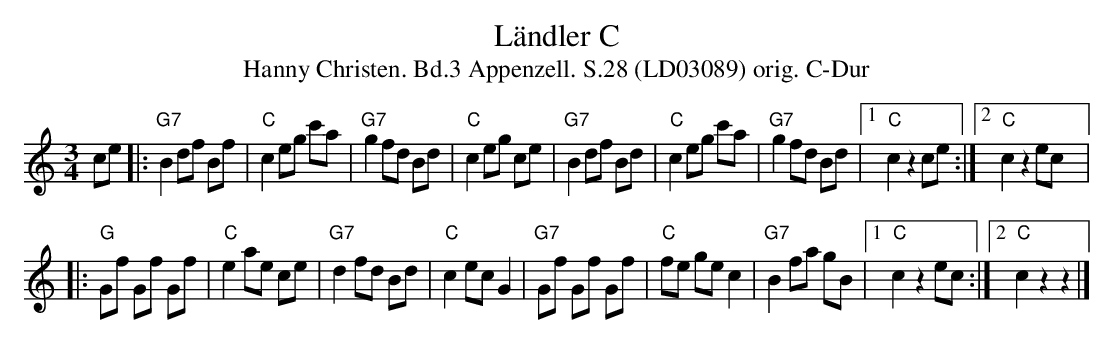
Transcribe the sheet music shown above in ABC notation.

X:1
T:Ländler C
T:Hanny Christen. Bd.3 Appenzell. S.28 (LD03089) orig. C-Dur
M:3/4
L:1/8
K:C
ce |: "G7"B2 df Bf | "C"c2 eg c'a | "G7"g2 fd Bd | "C"c2 eg ce | \
      "G7"B2 df Bd | "C"c2 eg c'a | "G7"g2 fd Bd |1 "C"c2 z2 ce :|2 "C"c2 z2 ec |:
 "G"Gf Gf Gf | "C"e2 ae ce | "G7"d2 fd Bd | "C"c2 ec G2 | \
"G7"Gf Gf Gf | "C"fe ge c2 | "G7"B2 fa gB |1 "C"c2 z2 ec :|2 "C"c2 z2 z2 |]
